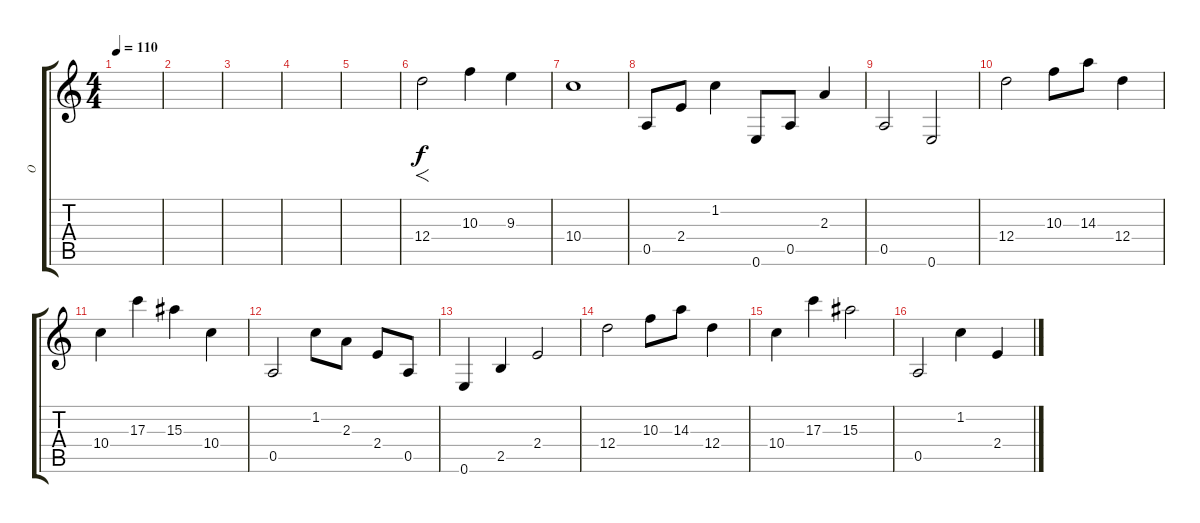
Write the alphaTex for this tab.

\track ("O" "O") {instrument contrabass}
\staff {score tabs}
\tuning (E4 B3 G3 D3 A2 E2) {hide}
\ts (4 4)
\tempo 110
\clef g2
\ks c
|
|
|
|
|
12.4.2{f} 10.3.4 9.3.4 |
10.4.1 |
0.5.8 2.4.8 1.2.4 0.6.8 0.5.8 2.3.4 |
0.5.2 0.6.2 |
12.4.2{volume 12 balance 3} 10.3.8 14.3.8 12.4.4 |
10.4.4 17.3.4 15.3.4 10.4.4 |
0.5.2 1.2.8 2.3.8 2.4.8 0.5.8 |
0.6.4 2.5.4 2.4.2 |
12.4.2 10.3.8 14.3.8 12.4.4 |
10.4.4 17.3.4 15.3.2 |
0.5.2 1.2.4 2.4.4
